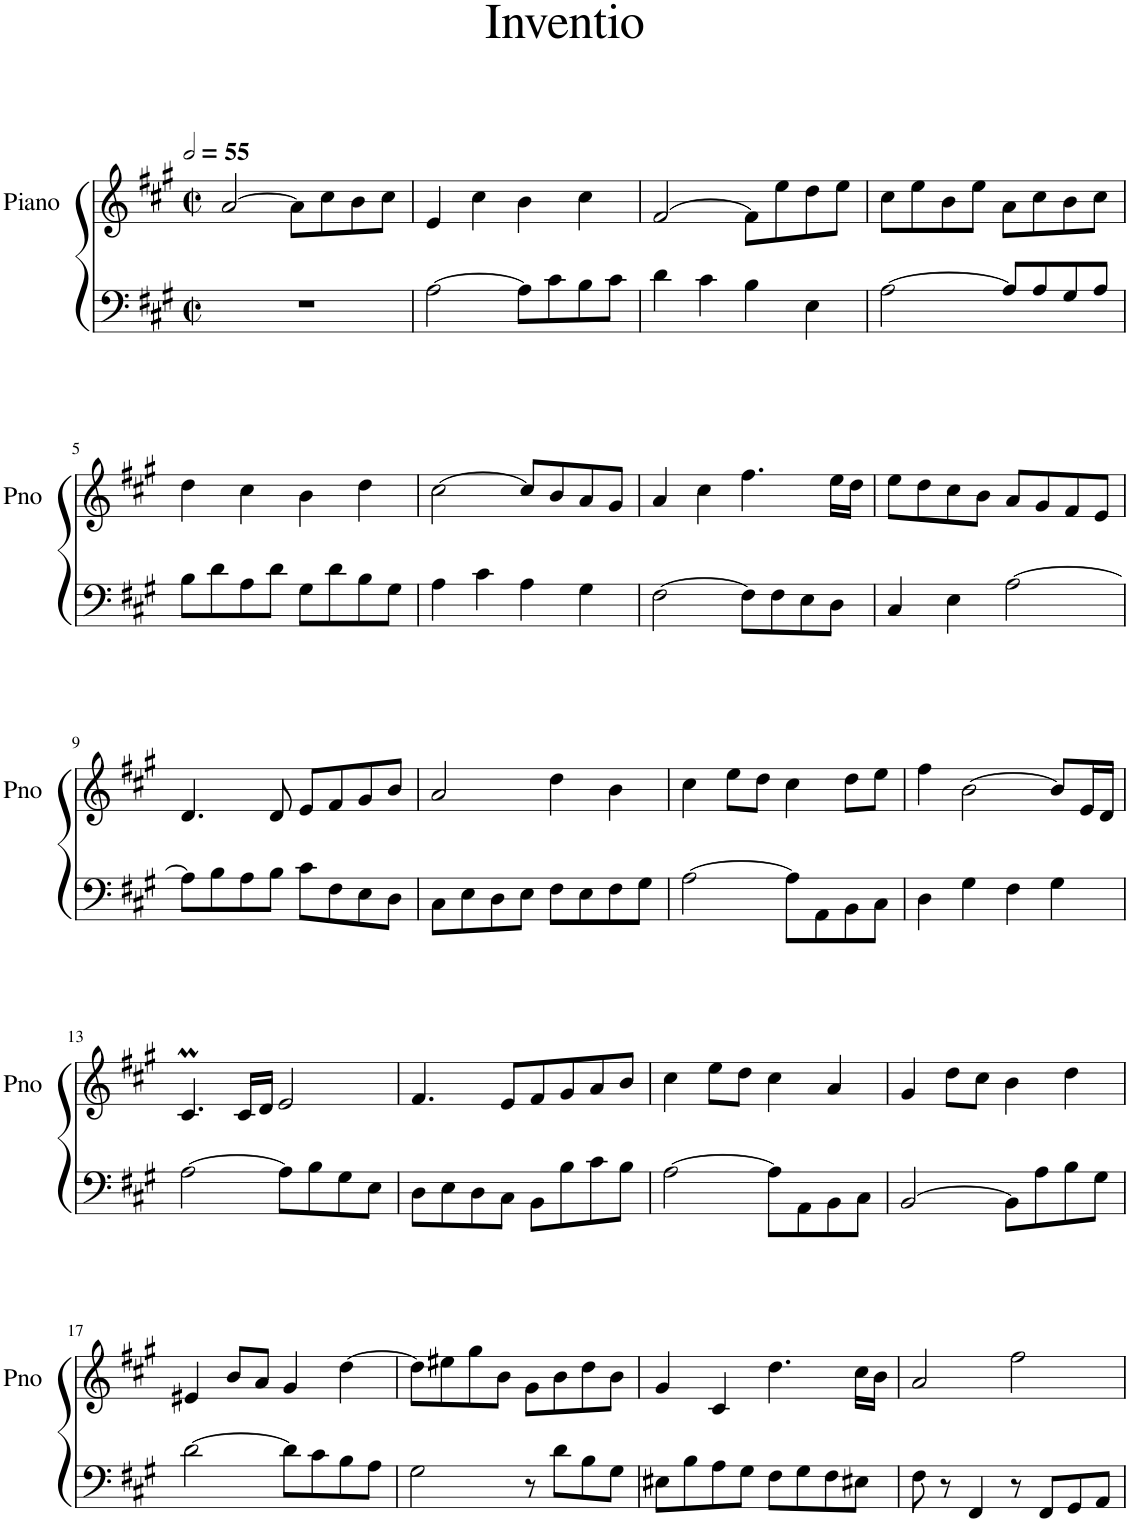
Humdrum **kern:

**kern	**kern
*part2	*part1
*staff2	*staff1
*I"Piano	*I"Piano
*	*I'Pno
*clefF4	*clefG2
*k[f#c#g#]	*k[f#c#g#]
*M2/2	*M2/2
*met(c|)	*met(c|)
*MM110	*MM110
=1	=1
1r	[2a/
.	8a\L]
.	8cc#\
.	8b\
.	8cc#\J
=2	=2
[2A\	4e/
.	4cc#\
8A\L]	4b\
8c#\	.
8B\	4cc#\
8c#\J	.
=3	=3
4d\	[2f#/
4c#\	.
4B\	8f#\L]
.	8ee\
4E\	8dd\
.	8ee\J
=4	=4
[2A\	8cc#\L
.	8ee\
.	8b\
.	8ee\J
8A/L]	8a\L
8A/	8cc#\
8G#/	8b\
8A/J	8cc#\J
!!LO:LB:g=z
=5	=5
8B\L	4dd\
8d\	.
8A\	4cc#\
8d\J	.
8G#\L	4b\
8d\	.
8B\	4dd\
8G#\J	.
=6	=6
4A\	[2cc#\
4c#\	.
4A\	8cc#/L]
.	8b/
4G#\	8a/
.	8g#/J
=7	=7
[2F#\	4a/
.	4cc#\
8F#\L]	4.ff#\
8F#\	.
8E\	.
8D\J	16ee\LL
.	16dd\JJ
=8	=8
4C#/	8ee\L
.	8dd\
4E\	8cc#\
.	8b\J
[2A\	8a/L
.	8g#/
.	8f#/
.	8e/J
!!LO:LB:g=z
=9	=9
8A\L]	4.d/
8B\	.
8A\	.
8B\J	8d/
8c#\L	8e/L
8F#\	8f#/
8E\	8g#/
8D\J	8b/J
=10	=10
8C#\L	2a/
8E\	.
8D\	.
8E\J	.
8F#\L	4dd\
8E\	.
8F#\	4b\
8G#\J	.
=11	=11
[2A\	4cc#\
.	8ee\L
.	8dd\J
8A\L]	4cc#\
8AA\	.
8BB\	8dd\L
8C#\J	8ee\J
=12	=12
4D\	4ff#\
4G#\	[2b\
4F#\	.
4G#\	8b/L]
.	16e/L
.	16d/JJ
!!LO:LB:g=z
=13	=13
[2A\	4.c#m/
.	16c#/LL
.	16d/JJ
8A\L]	2e/
8B\	.
8G#\	.
8E\J	.
=14	=14
8D\L	4.f#/
8E\	.
8D\	.
8C#\J	8e/L
8BB\L	8f#/
8B\	8g#/
8c#\	8a/
8B\J	8b/J
=15	=15
[2A\	4cc#\
.	8ee\L
.	8dd\J
8A\L]	4cc#\
8AA\	.
8BB\	4a/
8C#\J	.
=16	=16
[2BB/	4g#/
.	8dd\L
.	8cc#\J
8BB\L]	4b\
8A\	.
8B\	4dd\
8G#\J	.
!!LO:LB:g=z
=17	=17
[2d\	4e#X/
.	8b/L
.	8a/J
8d\L]	4g#/
8c#\	.
8B\	[4dd\
8A\J	.
=18	=18
2G#\	8dd\L]
.	8ee#X\
.	8gg#\
.	8b\J
8r	8g#\L
8d\L	8b\
8B\	8dd\
8G#\J	8b\J
=19	=19
8E#X\L	4g#/
8B\	.
8A\	4c#/
8G#\J	.
8F#\L	4.dd\
8G#\	.
8F#\	.
8E#X\J	16cc#\LL
.	16b\JJ
=20	=20
8F#\	2a/
8r	.
4FF#/	.
8r	2ff#\
8FF#/L	.
8GG#/	.
8AA/J	.
=	=
*-	*-
